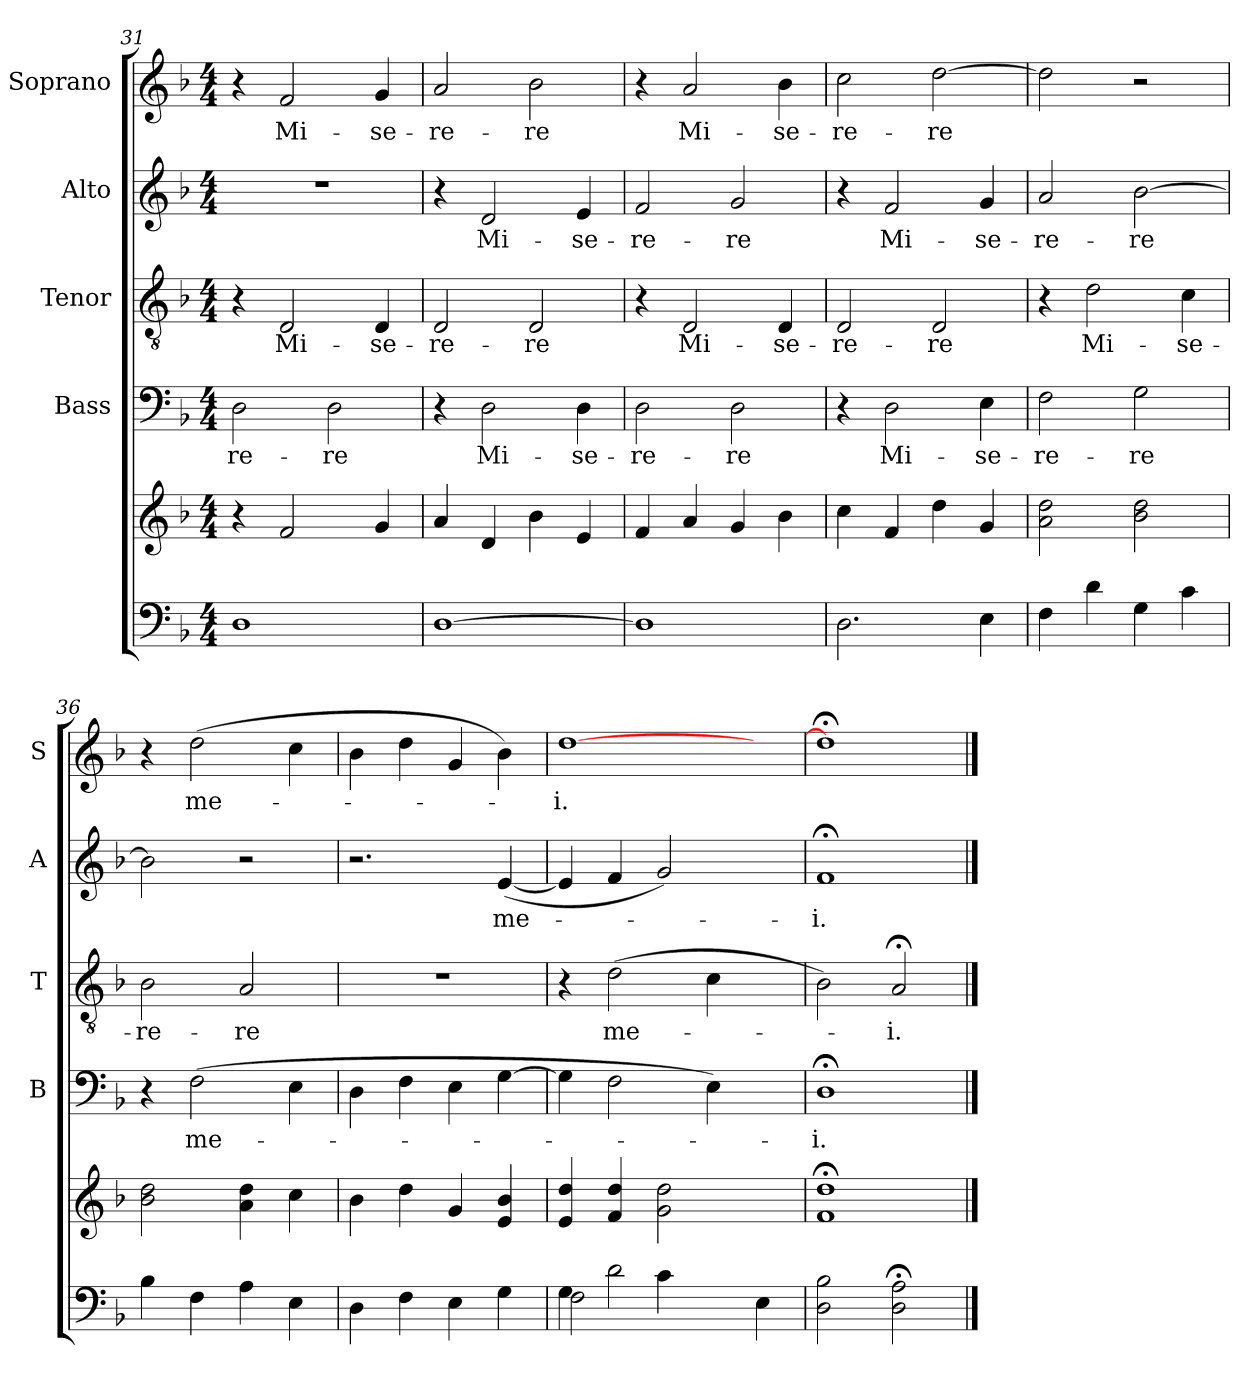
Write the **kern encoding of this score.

**kern	**kern	**kern	**text	**kern	**text	**kern	**text	**kern	**text
*part5	*part5	*part4	*part4	*part3	*part3	*part2	*part2	*part1	*part1
*staff6	*staff5	*staff4	*staff4	*staff3	*staff3	*staff2	*staff2	*staff1	*staff1
*	*	*I"Bass	*	*I"Tenor	*	*I"Alto	*	*I"Soprano	*
*	*	*I'B	*	*I'T	*	*I'A	*	*I'S	*
!!LO:LB:g=z
*clefF4	*clefG2	*clefF4	*	*clefGv2	*	*clefG2	*	*clefG2	*
*k[b-]	*k[b-]	*k[b-]	*	*k[b-]	*	*k[b-]	*	*k[b-]	*
*F:	*F:	*F:	*	*F:	*	*F:	*	*F:	*
*M4/4	*M4/4	*M4/4	*	*M4/4	*	*M4/4	*	*M4/4	*
=31	=31	=31	=31	=31	=31	=31	=31	=31	=31
!	!	!	!LO:LY:b	!	!	!	!	!	!
1D	4r	2D\	-re-	4r	.	1r	.	4r	.
!	!	!	!	!	!LO:LY:b	!	!	!	!LO:LY:b
.	2f/	.	.	2D/	Mi-	.	.	2f/	Mi-
!	!	!	!LO:LY:b	!	!	!	!	!	!
.	.	2D\	-re	.	.	.	.	.	.
!	!	!	!	!	!LO:LY:b	!	!	!	!LO:LY:b
.	4g/	.	.	4D/	-se-	.	.	4g/	-se-
=32	=32	=32	=32	=32	=32	=32	=32	=32	=32
!	!	!	!	!	!LO:LY:b	!	!	!	!LO:LY:b
[>1D	4a/	4r	.	2D/	-re-	4r	.	2a/	-re-
!	!	!	!LO:LY:b	!	!	!	!LO:LY:b	!	!
.	4d/	2D\	Mi-	.	.	2d/	Mi-	.	.
!	!	!	!	!	!LO:LY:b	!	!	!	!LO:LY:b
.	4b-\	.	.	2D/	-re	.	.	2b-\	-re
!	!	!	!LO:LY:b	!	!	!	!LO:LY:b	!	!
.	4e/	4D\	-se-	.	.	4e/	-se-	.	.
=33	=33	=33	=33	=33	=33	=33	=33	=33	=33
!	!	!	!LO:LY:b	!	!	!	!LO:LY:b	!	!
1D]	4f/	2D\	-re-	4r	.	2f/	-re-	4r	.
!	!	!	!	!	!LO:LY:b	!	!	!	!LO:LY:b
.	4a/	.	.	2D/	Mi-	.	.	2a/	Mi-
!	!	!	!LO:LY:b	!	!	!	!LO:LY:b	!	!
.	4g/	2D\	-re	.	.	2g/	-re	.	.
!	!	!	!	!	!LO:LY:b	!	!	!	!LO:LY:b
.	4b-\	.	.	4D/	-se-	.	.	4b-\	-se-
=34	=34	=34	=34	=34	=34	=34	=34	=34	=34
!	!	!	!	!	!LO:LY:b	!	!	!	!LO:LY:b
2.D\	4cc\	4r	.	2D/	-re-	4r	.	2cc\	-re-
!	!	!	!LO:LY:b	!	!	!	!LO:LY:b	!	!
.	4f/	2D\	Mi-	.	.	2f/	Mi-	.	.
!	!	!	!	!	!LO:LY:b	!	!	!	!LO:LY:b
.	4dd\	.	.	2D/	-re	.	.	[>2dd\	-re
!	!	!	!LO:LY:b	!	!	!	!LO:LY:b	!	!
4E\	4g/	4E\	-se-	.	.	4g/	-se-	.	.
=35	=35	=35	=35	=35	=35	=35	=35	=35	=35
!	!	!	!LO:LY:b	!	!	!	!LO:LY:b	!	!
4F\	2a\ 2dd\	2F\	-re-	4r	.	2a/	-re-	2dd\]	.
!	!	!	!	!	!LO:LY:b	!	!	!	!
4d\	.	.	.	2d\	Mi-	.	.	.	.
!	!	!	!LO:LY:b	!	!	!	!LO:LY:b	!	!
4G\	2b-\ 2dd\	2G\	-re	.	.	[>2b-\	-re	2r	.
!	!	!	!	!	!LO:LY:b	!	!	!	!
4c\	.	.	.	4c\	-se-	.	.	.	.
=36	=36	=36	=36	=36	=36	=36	=36	=36	=36
!	!	!	!	!	!LO:LY:b	!	!	!	!
4B-\	2b-\ 2dd\	4r	.	2B-\	-re-	2b-\]	.	4r	.
!	!	!	!LO:LY:b	!	!	!	!	!	!LO:LY:b
4F\	.	(>2F\	me-	.	.	.	.	(>2dd\	me-
!	!	!	!	!	!LO:LY:b	!	!	!	!
4A\	4a\ 4dd\	.	.	2A/	-re	2r	.	.	.
4E\	4cc\	4E\	.	.	.	.	.	4cc\	.
=37	=37	=37	=37	=37	=37	=37	=37	=37	=37
4D\	4b-\	4D\	.	1r	.	2.r	.	4b-\	.
4F\	4dd\	4F\	.	.	.	.	.	4dd\	.
4E\	4g/	4E\	.	.	.	.	.	4g/	.
!	!	!	!	!	!	!	!LO:LY:b	!	!
4G\	4e/ 4b-/	[>4G\	.	.	.	(<[<4e/	me-	4b-\)	.
=38	=38	=38	=38	=38	=38	=38	=38	=38	=38
*^	*	*	*	*	*	*	*	*	*
*	*^	*	*	*	*	*	*	*	*	*
!	!	!	!	!	!	!	!	!	!	!	!LO:LY:b:rj
4G\	2F\	2ryy	4e/ 4dd/	4G\]	.	4r	.	4e/]	.	[>1dd	-i.
!	!	!	!	!	!	!	!LO:LY:b	!	!	!	!
2d\	.	.	4f/ 4dd/	2F\	.	(>2d\	me-	4f/	.	.	.
.	2ryy	4c\	2g\ 2dd\	.	.	.	.	2g/)	.	.	.
2ryy	.	2ryy	.	4E\)	.	4c\	.	.	.	.	.
.	4E\	.	4ryy	4ryy	.	4ryy	.	4ryy	.	4ryy	.
*	*v	*v	*	*	*	*	*	*	*	*	*
=39	=39	=39	=39	=39	=39	=39	=39	=39	=39	=39
!	!	!	!	!LO:LY:b:rj	!	!	!	!LO:LY:b:rj	!	!
*v	*v	*	*	*	*	*	*	*	*	*
2D\ 2B-\	1f; 1dd;	1D;<	-i.	2B-\)	.	1f;	-i.	1dd;<]	.
!	!	!	!	!	!LO:LY:b	!	!	!	!
2D\;< 2A\;<	.	.	.	2A;/	-i.	.	.	.	.
==	==	==	==	==	==	==	==	==	==
*-	*-	*-	*-	*-	*-	*-	*-	*-	*-
